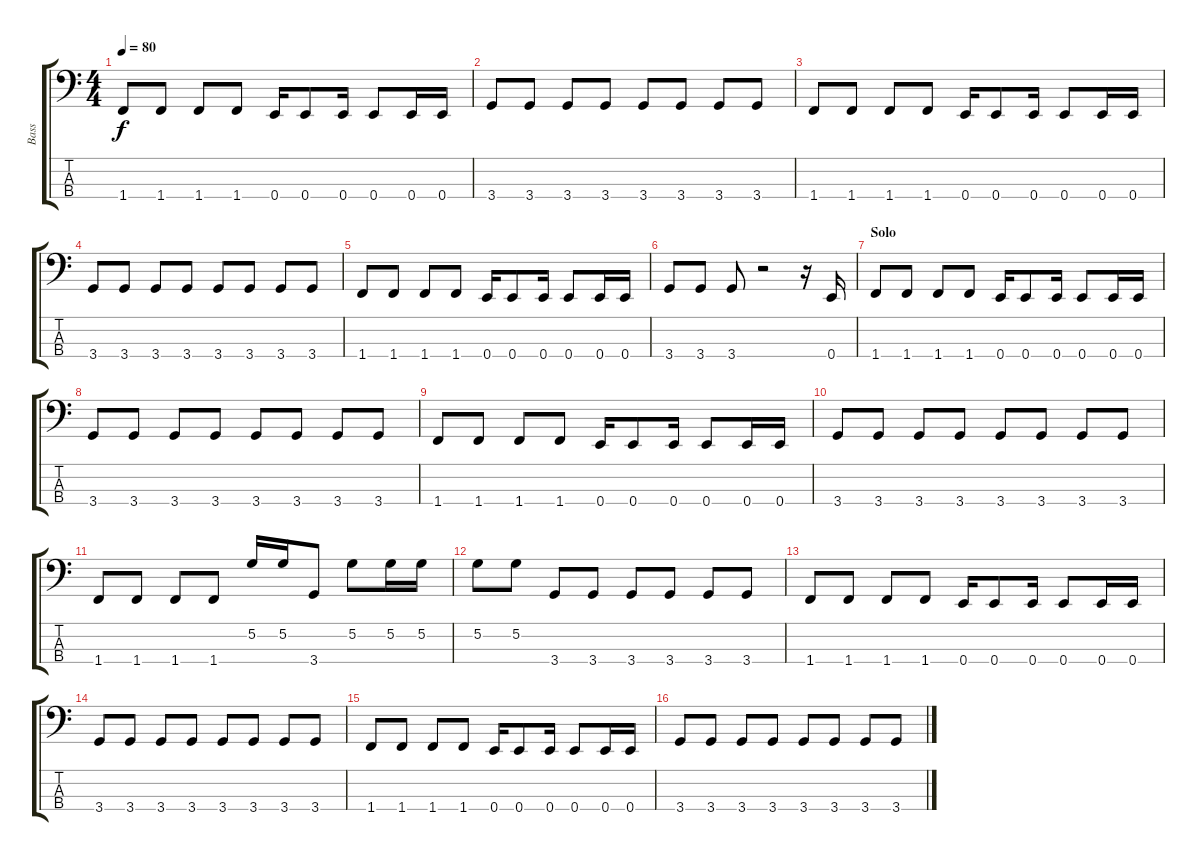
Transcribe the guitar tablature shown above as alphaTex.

\track ("Bass" "Bass") {instrument electricbasspick}
\staff {score tabs}
\tuning (G2 D2 A1 E1) {hide}
\ts (4 4)
\tempo 80
\clef f4
\ks c
1.4.8{dy f} 1.4.8 1.4.8 1.4.8 0.4.16 0.4.8 0.4.16 0.4.8 0.4.16 0.4.16 |
3.4.8 3.4.8 3.4.8 3.4.8 3.4.8 3.4.8 3.4.8 3.4.8 |
1.4.8 1.4.8 1.4.8 1.4.8 0.4.16 0.4.8 0.4.16 0.4.8 0.4.16 0.4.16 |
3.4.8 3.4.8 3.4.8 3.4.8 3.4.8 3.4.8 3.4.8 3.4.8 |
1.4.8 1.4.8 1.4.8 1.4.8 0.4.16 0.4.8 0.4.16 0.4.8 0.4.16 0.4.16 |
3.4.8 3.4.8 3.4.8 r.2 r.16 0.4.16 |
\section ("" "Solo")
1.4.8 1.4.8 1.4.8 1.4.8 0.4.16 0.4.8 0.4.16 0.4.8 0.4.16 0.4.16 |
3.4.8 3.4.8 3.4.8 3.4.8 3.4.8 3.4.8 3.4.8 3.4.8 |
1.4.8 1.4.8 1.4.8 1.4.8 0.4.16 0.4.8 0.4.16 0.4.8 0.4.16 0.4.16 |
3.4.8 3.4.8 3.4.8 3.4.8 3.4.8 3.4.8 3.4.8 3.4.8 |
1.4.8 1.4.8 1.4.8 1.4.8 5.2.16 5.2.16 3.4.8 5.2.8 5.2.16 5.2.16 |
5.2.8 5.2.8 3.4.8 3.4.8 3.4.8 3.4.8 3.4.8 3.4.8 |
1.4.8 1.4.8 1.4.8 1.4.8 0.4.16 0.4.8 0.4.16 0.4.8 0.4.16 0.4.16 |
3.4.8 3.4.8 3.4.8 3.4.8 3.4.8 3.4.8 3.4.8 3.4.8 |
1.4.8 1.4.8 1.4.8 1.4.8 0.4.16 0.4.8 0.4.16 0.4.8 0.4.16 0.4.16 |
3.4.8 3.4.8 3.4.8 3.4.8 3.4.8 3.4.8 3.4.8 3.4.8
